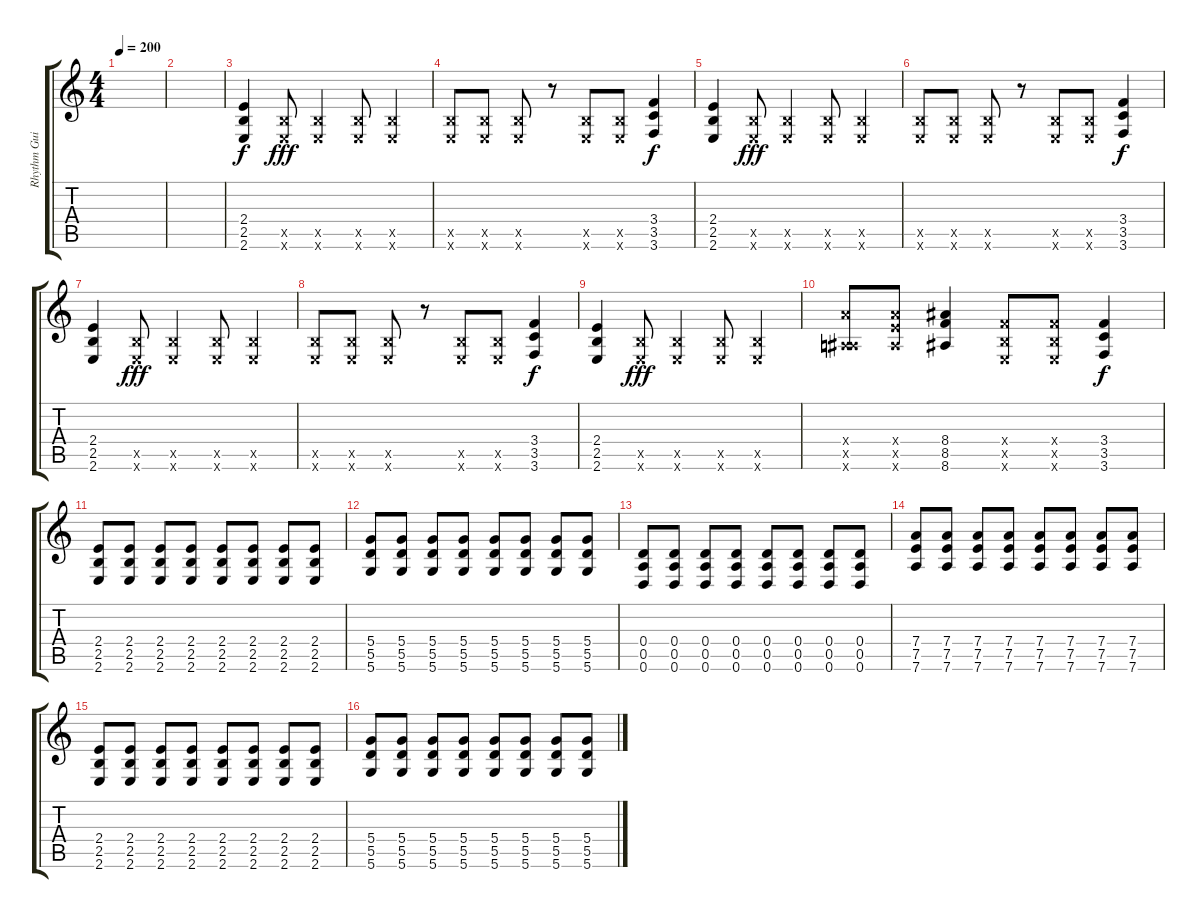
\track ("Rhythm Guitar" "Rhythm Gui") {instrument distortionguitar}
\staff {score tabs}
\tuning (E4 B3 G3 D3 A2 D2) {hide}
\ts (4 4)
\tempo 200
\clef g2
\ks c
|
|
(2.4 2.5 2.6).4 (2.5{x} 2.6{x}).8{dy fff} (2.5{x} 2.6{x}).4 (2.5{x} 2.6{x}).8 (2.5{x} 2.6{x}).4 |
(2.5{x} 2.6{x}).8 (2.5{x} 2.6{x}).8 (2.5{x} 2.6{x}).8 r.8 (2.5{x} 2.6{x}).8 (2.5{x} 2.6{x}).8 (3.4 3.5 3.6).4{dy f} |
(2.4 2.5 2.6).4 (2.5{x} 2.6{x}).8{dy fff} (2.5{x} 2.6{x}).4 (2.5{x} 2.6{x}).8 (2.5{x} 2.6{x}).4 |
(2.5{x} 2.6{x}).8 (2.5{x} 2.6{x}).8 (2.5{x} 2.6{x}).8 r.8 (2.5{x} 2.6{x}).8 (2.5{x} 2.6{x}).8 (3.4 3.5 3.6).4{dy f} |
(2.4 2.5 2.6).4 (2.5{x} 2.6{x}).8{dy fff} (2.5{x} 2.6{x}).4 (2.5{x} 2.6{x}).8 (2.5{x} 2.6{x}).4 |
(2.5{x} 2.6{x}).8 (2.5{x} 2.6{x}).8 (2.5{x} 2.6{x}).8 r.8 (2.5{x} 2.6{x}).8 (2.5{x} 2.6{x}).8 (3.4 3.5 3.6).4{dy f} |
(2.4 2.5 2.6).4 (2.5{x} 2.6{x}).8{dy fff} (2.5{x} 2.6{x}).4 (2.5{x} 2.6{x}).8 (2.5{x} 2.6{x}).4 |
(7.4{x} 1.5{x} 7.6{x}).8 (7.4{x} 7.5{x} 7.6{x}).8 (8.4 8.5 8.6).4 (3.4{x} 2.5{x} 2.6{x}).8 (3.4{x} 2.5{x} 2.6{x}).8 (3.4 3.5 3.6).4{dy f} |
(2.4 2.5 2.6).8 (2.4 2.5 2.6).8 (2.4 2.5 2.6).8 (2.4 2.5 2.6).8 (2.4 2.5 2.6).8 (2.4 2.5 2.6).8 (2.4 2.5 2.6).8 (2.4 2.5 2.6).8 |
(5.4 5.5 5.6).8 (5.4 5.5 5.6).8 (5.4 5.5 5.6).8 (5.4 5.5 5.6).8 (5.4 5.5 5.6).8 (5.4 5.5 5.6).8 (5.4 5.5 5.6).8 (5.4 5.5 5.6).8 |
(0.4 0.5 0.6).8 (0.4 0.5 0.6).8 (0.4 0.5 0.6).8 (0.4 0.5 0.6).8 (0.4 0.5 0.6).8 (0.4 0.5 0.6).8 (0.4 0.5 0.6).8 (0.4 0.5 0.6).8 |
(7.4 7.5 7.6).8 (7.4 7.5 7.6).8 (7.4 7.5 7.6).8 (7.4 7.5 7.6).8 (7.4 7.5 7.6).8 (7.4 7.5 7.6).8 (7.4 7.5 7.6).8 (7.4 7.5 7.6).8 |
(2.4 2.5 2.6).8 (2.4 2.5 2.6).8 (2.4 2.5 2.6).8 (2.4 2.5 2.6).8 (2.4 2.5 2.6).8 (2.4 2.5 2.6).8 (2.4 2.5 2.6).8 (2.4 2.5 2.6).8 |
(5.4 5.5 5.6).8 (5.4 5.5 5.6).8 (5.4 5.5 5.6).8 (5.4 5.5 5.6).8 (5.4 5.5 5.6).8 (5.4 5.5 5.6).8 (5.4 5.5 5.6).8 (5.4 5.5 5.6).8
